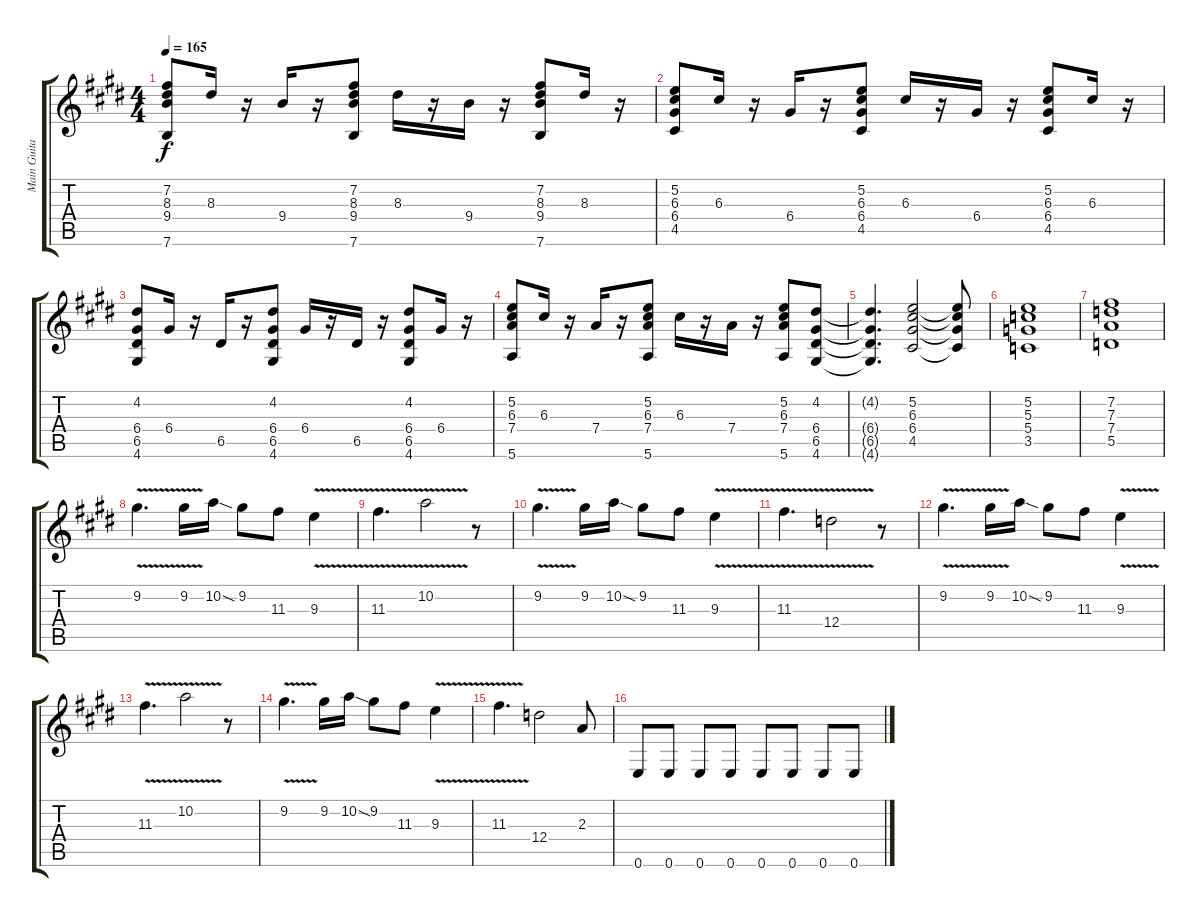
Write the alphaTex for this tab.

\track ("Main Guitar" "Main Guita") {instrument distortionguitar}
\staff {score tabs}
\tuning (E4 B3 G3 D3 A2 E2) {hide}
\ts (4 4)
\tempo 165
\clef g2
\ks e
(7.2 8.3 9.4 7.6).8{dy f} 8.3.16 r.16 9.4.16 r.16 (7.2 8.3 9.4 7.6).8 8.3.16 r.16 9.4.16 r.16 (7.2 8.3 9.4 7.6).8 8.3.16 r.16 |
(5.2 6.3 6.4 4.5).8 6.3.16 r.16 6.4.16 r.16 (5.2 6.3 6.4 4.5).8 6.3.16 r.16 6.4.16 r.16 (5.2 6.3 6.4 4.5).8 6.3.16 r.16 |
(4.2 6.4 6.5 4.6).8 6.4.16 r.16 6.5.16 r.16 (4.2 6.4 6.5 4.6).8 6.4.16 r.16 6.5.16 r.16 (4.2 6.4 6.5 4.6).8 6.4.16 r.16 |
(5.2 6.3 7.4 5.6).8 6.3.16 r.16 7.4.16 r.16 (5.2 6.3 7.4 5.6).8 6.3.16 r.16 7.4.16 r.16 (5.2 6.3 7.4 5.6).8 (4.2 6.4 6.5 4.6).8 |
(4.2{t} 6.4{t} 6.5{t} 4.6{t}).4{d} (5.2 6.3 6.4 4.5).2 (5.2{t} 6.3{t} 6.4{t} 4.5{t}).8 |
(5.2 5.3 5.4 3.5).1 |
(7.2 7.3 7.4 5.5).1 |
9.2{v}.4{d} 9.2{v}.16 10.2{sod}.16 9.2.8 11.3.8 9.3{v}.4 |
11.3{v}.4{d} 10.2{v}.2 r.8 |
9.2{v}.4{d} 9.2.16 10.2{sod}.16 9.2.8 11.3.8 9.3{v}.4 |
11.3{v}.4{d} 12.4{v}.2 r.8 |
9.2{v}.4{d} 9.2{v}.16 10.2{sod}.16 9.2.8 11.3.8 9.3{v}.4 |
11.3{v}.4{d} 10.2{v}.2 r.8 |
9.2{v}.4{d} 9.2.16 10.2{sod}.16 9.2.8 11.3.8 9.3{v}.4 |
11.3{v}.4{d} 12.4.2 2.3.8 |
0.6.8 0.6.8 0.6.8 0.6.8 0.6.8 0.6.8 0.6.8 0.6.8
